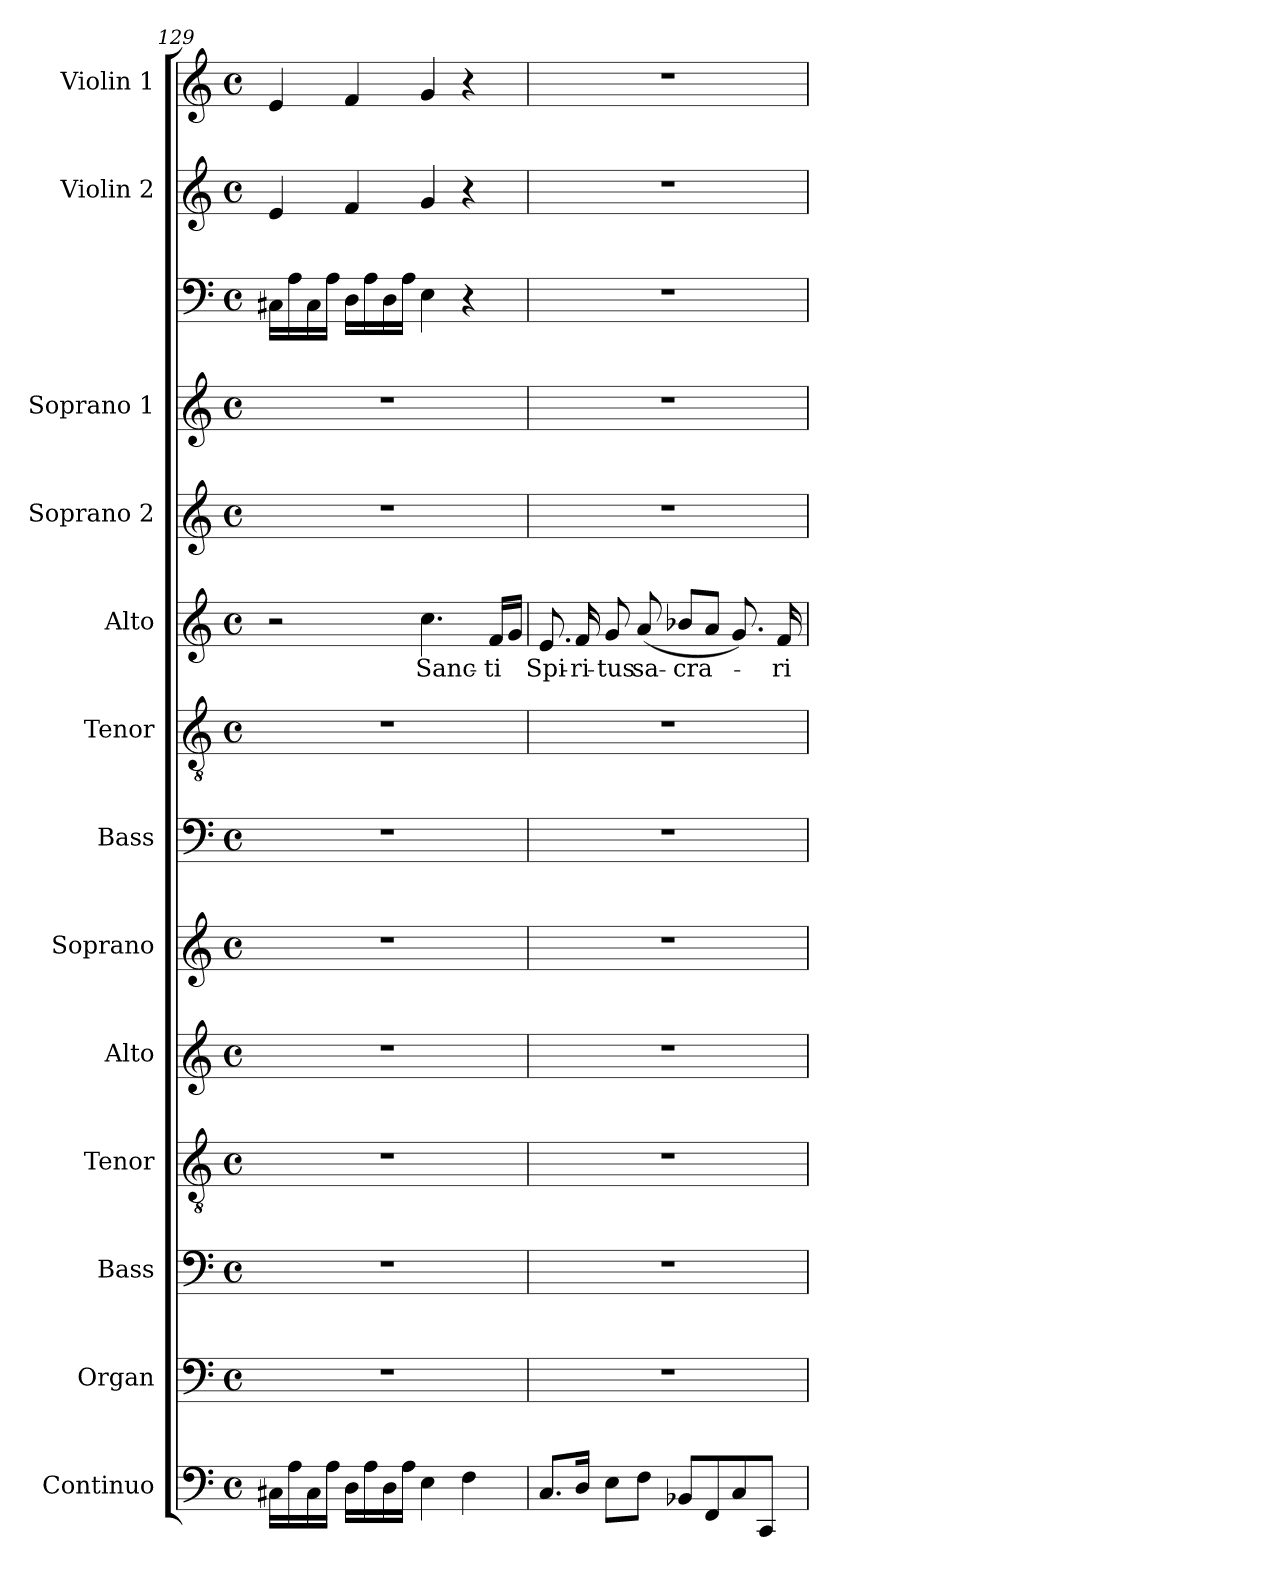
**kern	**kern	**kern	**kern	**kern	**kern	**kern	**kern	**kern	**text	**kern	**kern	**kern	**kern	**kern
*part14	*part13	*part12	*part11	*part10	*part9	*part8	*part7	*part6	*part6	*part5	*part4	*part3	*part2	*part1
*staff14	*staff13	*staff12	*staff11	*staff10	*staff9	*staff8	*staff7	*staff6	*staff6	*staff5	*staff4	*staff3	*staff2	*staff1
*I"Continuo	*I"Organ	*I"Bass	*I"Tenor	*I"Alto	*I"Soprano	*I"Bass	*I"Tenor	*I"Alto	*	*I"Soprano 2	*I"Soprano 1	*I""Acc. to violins"	*I"Violin 2	*I"Violin 1
*I'Cont.	*I'Org.	*I'B.	*I'T.	*I'A.	*I'S.	*I'B.	*I'T.	*I'A.	*	*I'S2.	*I'S1.	*I'Ac to violins.	*I'Vln. 2	*I'Vln. 1
*clefF4	*clefF4	*clefF4	*clefGv2	*clefG2	*clefG2	*clefF4	*clefGv2	*clefG2	*	*clefG2	*clefG2	*clefF4	*clefG2	*clefG2
*	*	*	*ITrd7c12	*	*	*	*ITrd7c12	*	*	*	*	*	*	*
*k[]	*k[]	*k[]	*k[]	*k[]	*k[]	*k[]	*k[]	*k[]	*	*k[]	*k[]	*k[]	*k[]	*k[]
*C:	*C:	*C:	*C:	*C:	*C:	*C:	*C:	*C:	*	*C:	*C:	*C:	*C:	*C:
*M4/4	*M4/4	*M4/4	*M4/4	*M4/4	*M4/4	*M4/4	*M4/4	*M4/4	*	*M4/4	*M4/4	*M4/4	*M4/4	*M4/4
*met(c)	*met(c)	*met(c)	*met(c)	*met(c)	*met(c)	*met(c)	*met(c)	*met(c)	*	*met(c)	*met(c)	*met(c)	*met(c)	*met(c)
=129	=129	=129	=129	=129	=129	=129	=129	=129	=129	=129	=129	=129	=129	=129
16C#Xi\LL	1r	1r	1r	1r	1r	1r	1r	2r	.	1r	1r	16C#Xi\LL	4ei/	4ei/
16Ai\	.	.	.	.	.	.	.	.	.	.	.	16Ai\	.	.
16C#i\	.	.	.	.	.	.	.	.	.	.	.	16C#i\	.	.
16Ai\JJ	.	.	.	.	.	.	.	.	.	.	.	16Ai\JJ	.	.
16Di\LL	.	.	.	.	.	.	.	.	.	.	.	16Di\LL	4fi/	4fi/
16Ai\	.	.	.	.	.	.	.	.	.	.	.	16Ai\	.	.
16Di\	.	.	.	.	.	.	.	.	.	.	.	16Di\	.	.
16Ai\JJ	.	.	.	.	.	.	.	.	.	.	.	16Ai\JJ	.	.
!	!	!	!	!	!	!	!	!	!LO:LY:b:color=#000000	!	!	!	!	!
4Ei\	.	.	.	.	.	.	.	4.cci\	Sanc-	.	.	4Ei\	4gi/	4gi/
4Fi\	.	.	.	.	.	.	.	.	.	.	.	4r	4r	4r
!	!	!	!	!	!	!	!	!	!LO:LY:b:color=#000000	!	!	!	!	!
.	.	.	.	.	.	.	.	16fi/LL	-ti	.	.	.	.	.
.	.	.	.	.	.	.	.	16gi/JJ	.	.	.	.	.	.
=130	=130	=130	=130	=130	=130	=130	=130	=130	=130	=130	=130	=130	=130	=130
!	!	!	!	!	!	!	!	!	!LO:LY:b:color=#000000	!	!	!	!	!
8.Ci/L	1r	1r	1r	1r	1r	1r	1r	8.ei/	Spi-	1r	1r	1r	1r	1r
!	!	!	!	!	!	!	!	!	!LO:LY:b:color=#000000	!	!	!	!	!
16Di/Jk	.	.	.	.	.	.	.	16fi/	-ri-	.	.	.	.	.
!	!	!	!	!	!	!	!	!	!LO:LY:b:color=#000000	!	!	!	!	!
8Ei\L	.	.	.	.	.	.	.	8gi/	-tus	.	.	.	.	.
!	!	!	!	!	!	!	!	!	!LO:LY:b:color=#000000	!	!	!	!	!
8Fi\J	.	.	.	.	.	.	.	(8ai/	sa-	.	.	.	.	.
!	!	!	!	!	!	!	!	!	!LO:LY:b:color=#000000	!	!	!	!	!
8BB-Xi/L	.	.	.	.	.	.	.	8b-Xi/L	-cra-	.	.	.	.	.
8FFi/	.	.	.	.	.	.	.	8ai/J	.	.	.	.	.	.
8Ci/	.	.	.	.	.	.	.	8.gi/)	.	.	.	.	.	.
8CCi/J	.	.	.	.	.	.	.	.	.	.	.	.	.	.
!	!	!	!	!	!	!	!	!	!LO:LY:b:color=#000000	!	!	!	!	!
.	.	.	.	.	.	.	.	16fi/	-ri-	.	.	.	.	.
=	=	=	=	=	=	=	=	=	=	=	=	=	=	=
*-	*-	*-	*-	*-	*-	*-	*-	*-	*-	*-	*-	*-	*-	*-
